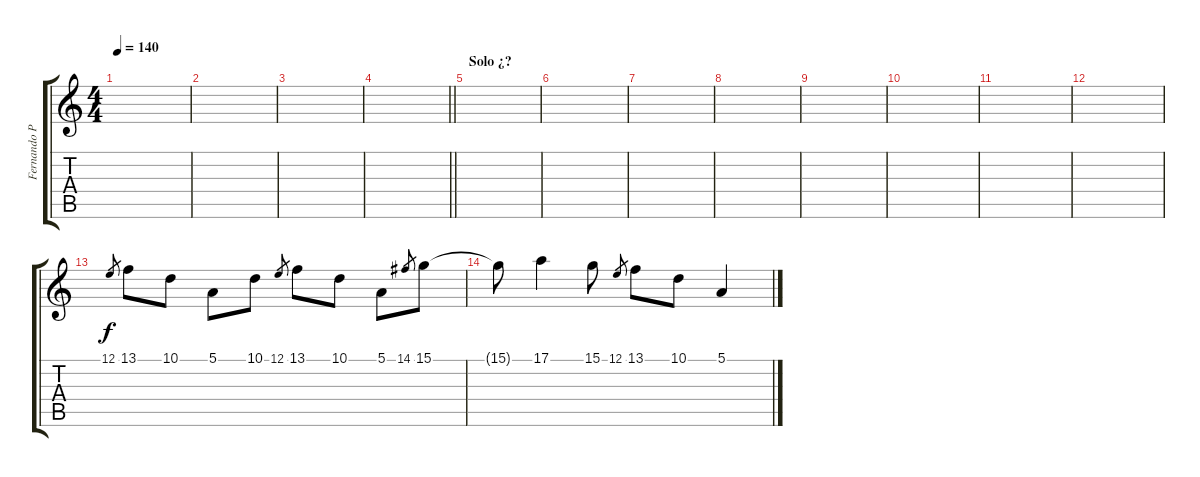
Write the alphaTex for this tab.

\track ("Fernando Ponce de Leon" "Fernando P") {instrument flute}
\staff {score tabs}
\tuning (E4 B3 G3 D3 A2 E2) {hide}
\ts (4 4)
\tempo 140
\clef g2
\ks c
|
|
|
\barLineRight lightlight
|
\section ("" "Solo ¿?")
|
|
|
|
|
|
|
|
12.1.8{gr} 13.1.8 10.1.8 5.1.8 10.1.8 12.1.8{gr} 13.1.8 10.1.8 5.1.8 14.1.8{gr} 15.1.8 |
15.1{t}.8 17.1.4 15.1.8 12.1.8{gr} 13.1.8 10.1.8 5.1.4
